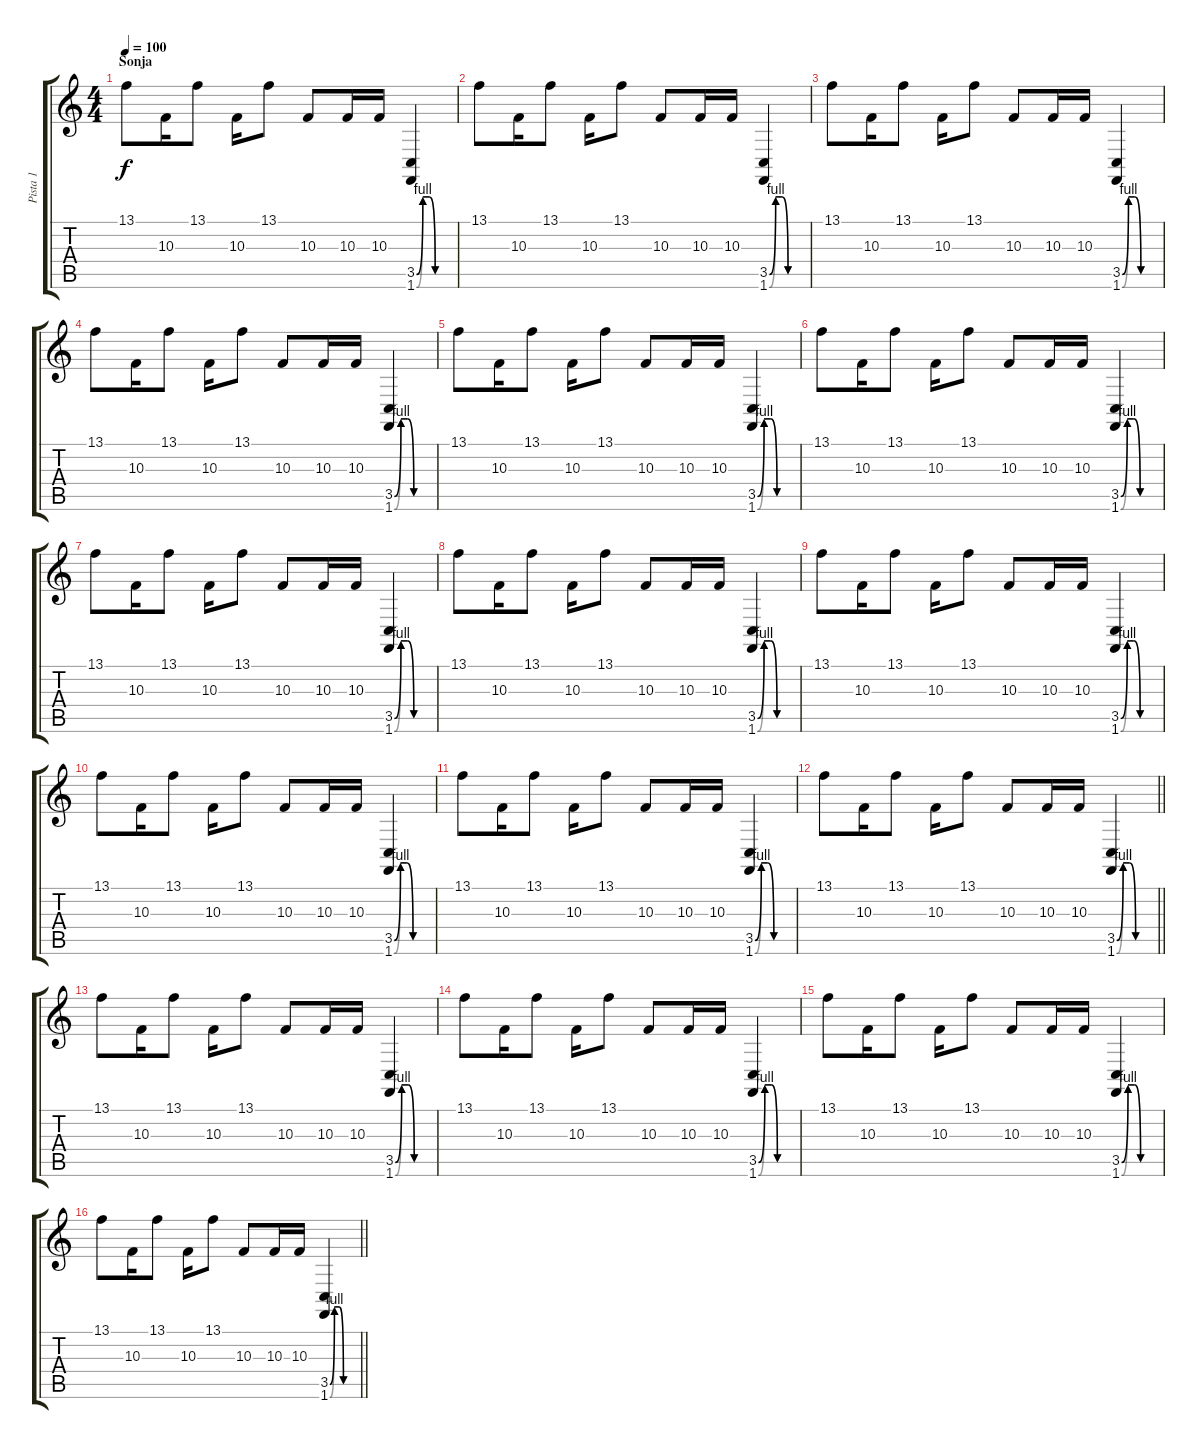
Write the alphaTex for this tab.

\track ("Pista 1" "Pista 1") {instrument dulcimer}
\staff {score tabs}
\tuning (E4 B3 G3 D3 A2 E2) {hide}
\ts (4 4)
\section ("" "Sonja")
\tempo 100
\clef g2
\ks c
13.1.8{dy f} 10.3.16 13.1.8 10.3.16 13.1.8 10.3.8 10.3.16 10.3.16 (3.5{be (custom 0 0 10 4 20 4 30 0 60 0)} 1.6{be (custom 0 0 10 4 20 4 30 0 60 0)}).4 |
13.1.8 10.3.16 13.1.8 10.3.16 13.1.8 10.3.8 10.3.16 10.3.16 (3.5{be (custom 0 0 10 4 20 4 30 0 60 0)} 1.6{be (custom 0 0 10 4 20 4 30 0 60 0)}).4 |
13.1.8 10.3.16 13.1.8 10.3.16 13.1.8 10.3.8 10.3.16 10.3.16 (3.5{be (custom 0 0 10 4 20 4 30 0 60 0)} 1.6{be (custom 0 0 10 4 20 4 30 0 60 0)}).4 |
13.1.8 10.3.16 13.1.8 10.3.16 13.1.8 10.3.8 10.3.16 10.3.16 (3.5{be (custom 0 0 10 4 20 4 30 0 60 0)} 1.6{be (custom 0 0 10 4 20 4 30 0 60 0)}).4 |
13.1.8 10.3.16 13.1.8 10.3.16 13.1.8 10.3.8 10.3.16 10.3.16 (3.5{be (custom 0 0 10 4 20 4 30 0 60 0)} 1.6{be (custom 0 0 10 4 20 4 30 0 60 0)}).4 |
13.1.8 10.3.16 13.1.8 10.3.16 13.1.8 10.3.8 10.3.16 10.3.16 (3.5{be (custom 0 0 10 4 20 4 30 0 60 0)} 1.6{be (custom 0 0 10 4 20 4 30 0 60 0)}).4 |
13.1.8 10.3.16 13.1.8 10.3.16 13.1.8 10.3.8 10.3.16 10.3.16 (3.5{be (custom 0 0 10 4 20 4 30 0 60 0)} 1.6{be (custom 0 0 10 4 20 4 30 0 60 0)}).4 |
13.1.8 10.3.16 13.1.8 10.3.16 13.1.8 10.3.8 10.3.16 10.3.16 (3.5{be (custom 0 0 10 4 20 4 30 0 60 0)} 1.6{be (custom 0 0 10 4 20 4 30 0 60 0)}).4 |
13.1.8 10.3.16 13.1.8 10.3.16 13.1.8 10.3.8 10.3.16 10.3.16 (3.5{be (custom 0 0 10 4 20 4 30 0 60 0)} 1.6{be (custom 0 0 10 4 20 4 30 0 60 0)}).4 |
13.1.8 10.3.16 13.1.8 10.3.16 13.1.8 10.3.8 10.3.16 10.3.16 (3.5{be (custom 0 0 10 4 20 4 30 0 60 0)} 1.6{be (custom 0 0 10 4 20 4 30 0 60 0)}).4 |
13.1.8 10.3.16 13.1.8 10.3.16 13.1.8 10.3.8 10.3.16 10.3.16 (3.5{be (custom 0 0 10 4 20 4 30 0 60 0)} 1.6{be (custom 0 0 10 4 20 4 30 0 60 0)}).4 |
\barLineRight lightlight
13.1.8 10.3.16 13.1.8 10.3.16 13.1.8 10.3.8 10.3.16 10.3.16 (3.5{be (custom 0 0 10 4 20 4 30 0 60 0)} 1.6{be (custom 0 0 10 4 20 4 30 0 60 0)}).4 |
13.1.8 10.3.16 13.1.8 10.3.16 13.1.8 10.3.8 10.3.16 10.3.16 (3.5{be (custom 0 0 10 4 20 4 30 0 60 0)} 1.6{be (custom 0 0 10 4 20 4 30 0 60 0)}).4 |
13.1.8 10.3.16 13.1.8 10.3.16 13.1.8 10.3.8 10.3.16 10.3.16 (3.5{be (custom 0 0 10 4 20 4 30 0 60 0)} 1.6{be (custom 0 0 10 4 20 4 30 0 60 0)}).4 |
13.1.8 10.3.16 13.1.8 10.3.16 13.1.8 10.3.8 10.3.16 10.3.16 (3.5{be (custom 0 0 10 4 20 4 30 0 60 0)} 1.6{be (custom 0 0 10 4 20 4 30 0 60 0)}).4 |
\barLineRight lightlight
13.1.8 10.3.16 13.1.8 10.3.16 13.1.8 10.3.8 10.3.16 10.3.16 (3.5{be (custom 0 0 10 4 20 4 30 0 60 0)} 1.6{be (custom 0 0 10 4 20 4 30 0 60 0)}).4
